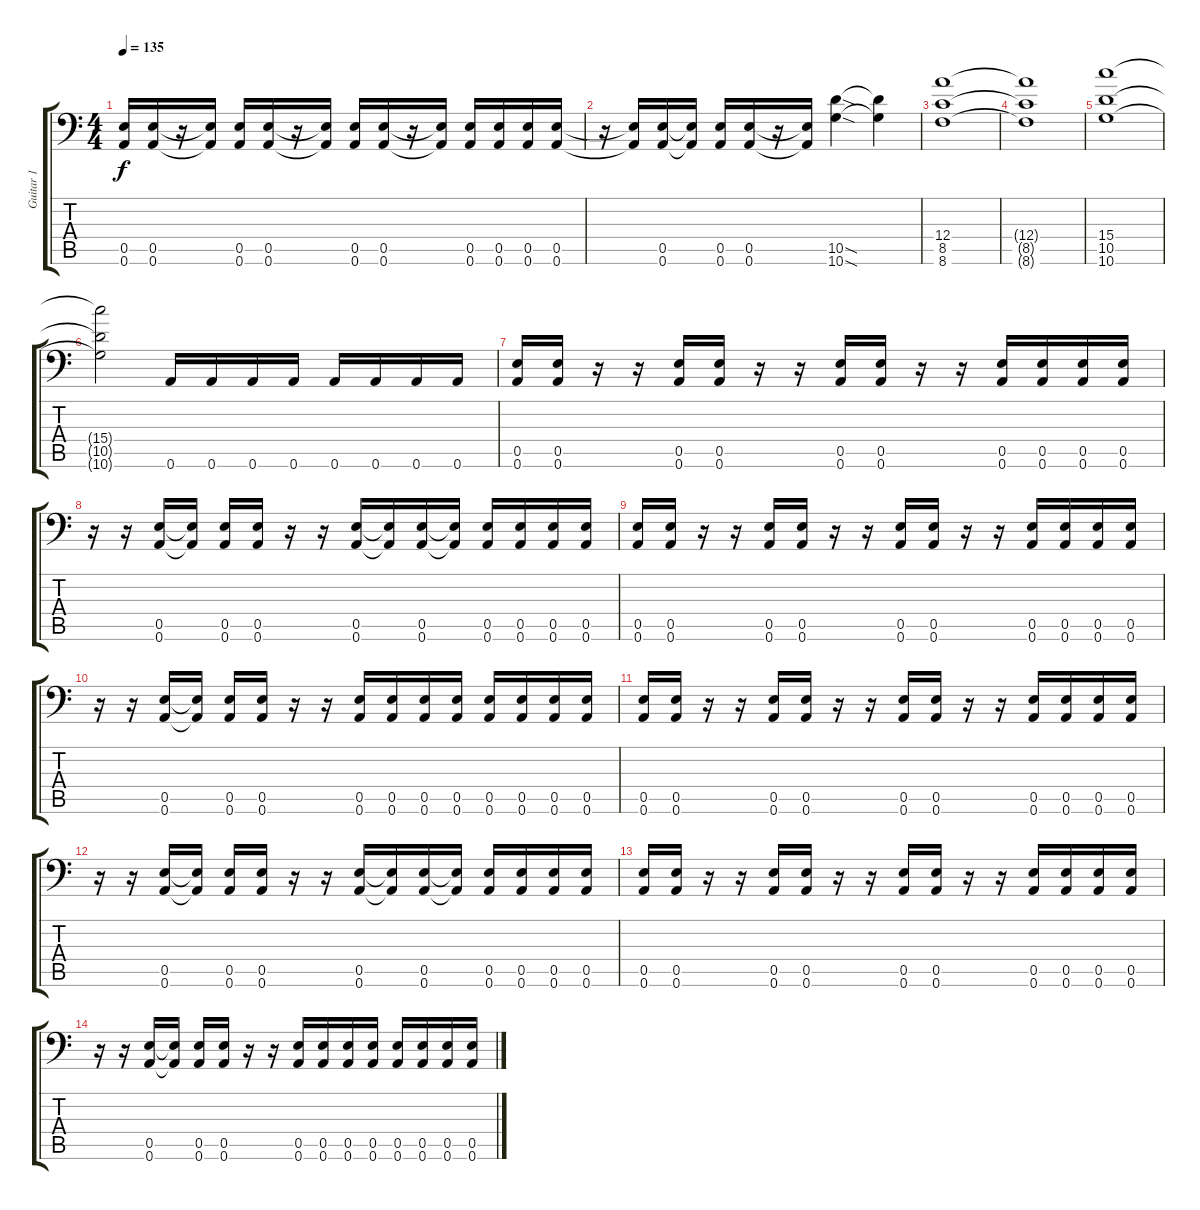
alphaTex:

\track ("Guitar 1" "Guitar 1") {instrument overdrivenguitar}
\staff {score tabs}
\tuning (B3 Gb3 D3 A2 E2 A1) {hide}
\ts (4 4)
\tempo 135
\clef f4
\ks c
(0.5 0.6).16{dy f} (0.5 0.6).16 r.16 (0.5{t} 0.6{t}).16 (0.5 0.6).16 (0.5 0.6).16 r.16 (0.5{t} 0.6{t}).16 (0.5 0.6).16 (0.5 0.6).16 r.16 (0.5{t} 0.6{t}).16 (0.5 0.6).16 (0.5 0.6).16 (0.5 0.6).16 (0.5 0.6).16 |
r.16 (0.5{t} 0.6{t}).16 (0.5 0.6).16 (0.5{t} 0.6{t}).16 (0.5 0.6).16 (0.5 0.6).16 r.16 (0.5{t} 0.6{t}).16 (10.5{sod} 10.6{sod}).4 (10.5{t} 10.6{t}).4 |
(12.4 8.5 8.6).1 |
(12.4{t} 8.5{t} 8.6{t}).1 |
(15.4 10.5 10.6).1 |
(15.4{t} 10.5{t} 10.6{t}).2 0.6.16 0.6.16 0.6.16 0.6.16 0.6.16 0.6.16 0.6.16 0.6.16 |
(0.5 0.6).16 (0.5 0.6).16 r.16 r.16 (0.5 0.6).16 (0.5 0.6).16 r.16 r.16 (0.5 0.6).16 (0.5 0.6).16 r.16 r.16 (0.5 0.6).16 (0.5 0.6).16 (0.5 0.6).16 (0.5 0.6).16 |
r.16 r.16 (0.5 0.6).16 (0.5{t} 0.6{t}).16 (0.5 0.6).16 (0.5 0.6).16 r.16 r.16 (0.5 0.6).16 (0.5{t} 0.6{t}).16 (0.5 0.6).16 (0.5{t} 0.6{t}).16 (0.5 0.6).16 (0.5 0.6).16 (0.5 0.6).16 (0.5 0.6).16 |
(0.5 0.6).16 (0.5 0.6).16 r.16 r.16 (0.5 0.6).16 (0.5 0.6).16 r.16 r.16 (0.5 0.6).16 (0.5 0.6).16 r.16 r.16 (0.5 0.6).16 (0.5 0.6).16 (0.5 0.6).16 (0.5 0.6).16 |
r.16 r.16 (0.5 0.6).16 (0.5{t} 0.6{t}).16 (0.5 0.6).16 (0.5 0.6).16 r.16 r.16 (0.5 0.6).16 (0.5 0.6).16 (0.5 0.6).16 (0.5 0.6).16 (0.5 0.6).16 (0.5 0.6).16 (0.5 0.6).16 (0.5 0.6).16 |
(0.5 0.6).16 (0.5 0.6).16 r.16 r.16 (0.5 0.6).16 (0.5 0.6).16 r.16 r.16 (0.5 0.6).16 (0.5 0.6).16 r.16 r.16 (0.5 0.6).16 (0.5 0.6).16 (0.5 0.6).16 (0.5 0.6).16 |
r.16 r.16 (0.5 0.6).16 (0.5{t} 0.6{t}).16 (0.5 0.6).16 (0.5 0.6).16 r.16 r.16 (0.5 0.6).16 (0.5{t} 0.6{t}).16 (0.5 0.6).16 (0.5{t} 0.6{t}).16 (0.5 0.6).16 (0.5 0.6).16 (0.5 0.6).16 (0.5 0.6).16 |
(0.5 0.6).16 (0.5 0.6).16 r.16 r.16 (0.5 0.6).16 (0.5 0.6).16 r.16 r.16 (0.5 0.6).16 (0.5 0.6).16 r.16 r.16 (0.5 0.6).16 (0.5 0.6).16 (0.5 0.6).16 (0.5 0.6).16 |
r.16 r.16 (0.5 0.6).16 (0.5{t} 0.6{t}).16 (0.5 0.6).16 (0.5 0.6).16 r.16 r.16 (0.5 0.6).16 (0.5 0.6).16 (0.5 0.6).16 (0.5 0.6).16 (0.5 0.6).16 (0.5 0.6).16 (0.5 0.6).16 (0.5 0.6).16
